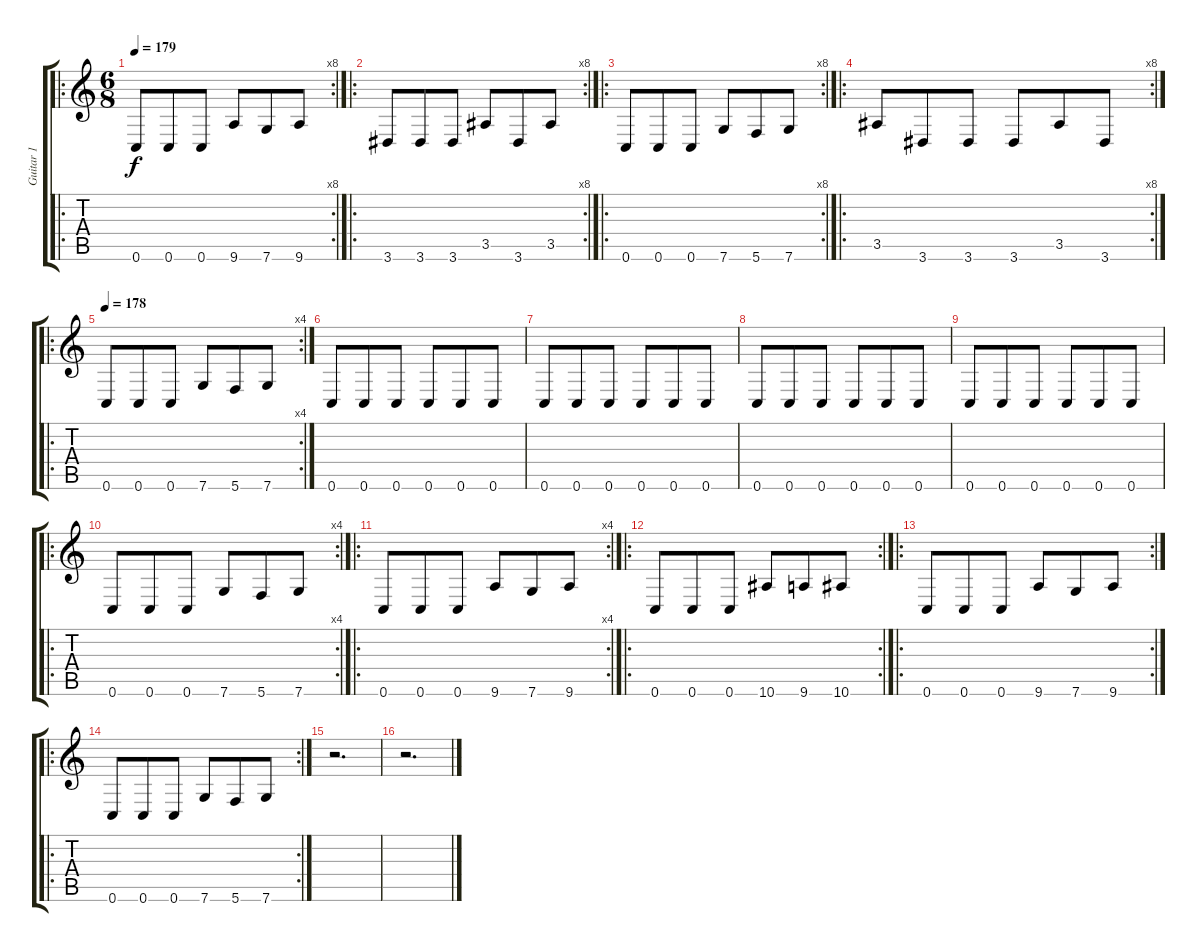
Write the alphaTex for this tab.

\track ("Guitar 1" "Guitar 1") {instrument overdrivenguitar}
\staff {score tabs}
\tuning (E4 C4 G3 C3 G2 C2) {hide}
\ro
\rc 8
\ts (6 8)
\tempo 179
\clef g2
\ks c
0.6.8{dy f} 0.6.8 0.6.8 9.6.8 7.6.8 9.6.8 |
\ro
\rc 8
3.6.8 3.6.8 3.6.8 3.5.8 3.6.8 3.5.8 |
\ro
\rc 8
0.6.8 0.6.8 0.6.8 7.6.8 5.6.8 7.6.8 |
\ro
\rc 8
3.5.8 3.6.8 3.6.8 3.6.8 3.5.8 3.6.8 |
\ro
\rc 4
\tempo 178
0.6.8 0.6.8 0.6.8 7.6.8 5.6.8 7.6.8 |
0.6.8 0.6.8 0.6.8 0.6.8 0.6.8 0.6.8 |
0.6.8 0.6.8 0.6.8 0.6.8 0.6.8 0.6.8 |
0.6.8 0.6.8 0.6.8 0.6.8 0.6.8 0.6.8 |
0.6.8 0.6.8 0.6.8 0.6.8 0.6.8 0.6.8 |
\ro
\rc 4
0.6.8 0.6.8 0.6.8 7.6.8 5.6.8 7.6.8 |
\ro
\rc 4
0.6.8 0.6.8 0.6.8 9.6.8 7.6.8 9.6.8 |
\ro
\rc 2
0.6.8 0.6.8 0.6.8 10.6.8 9.6.8 10.6.8 |
\ro
\rc 2
0.6.8 0.6.8 0.6.8 9.6.8 7.6.8 9.6.8 |
\ro
\rc 2
0.6.8 0.6.8 0.6.8 7.6.8 5.6.8 7.6.8 |
r.2{d} |
r.2{d}
